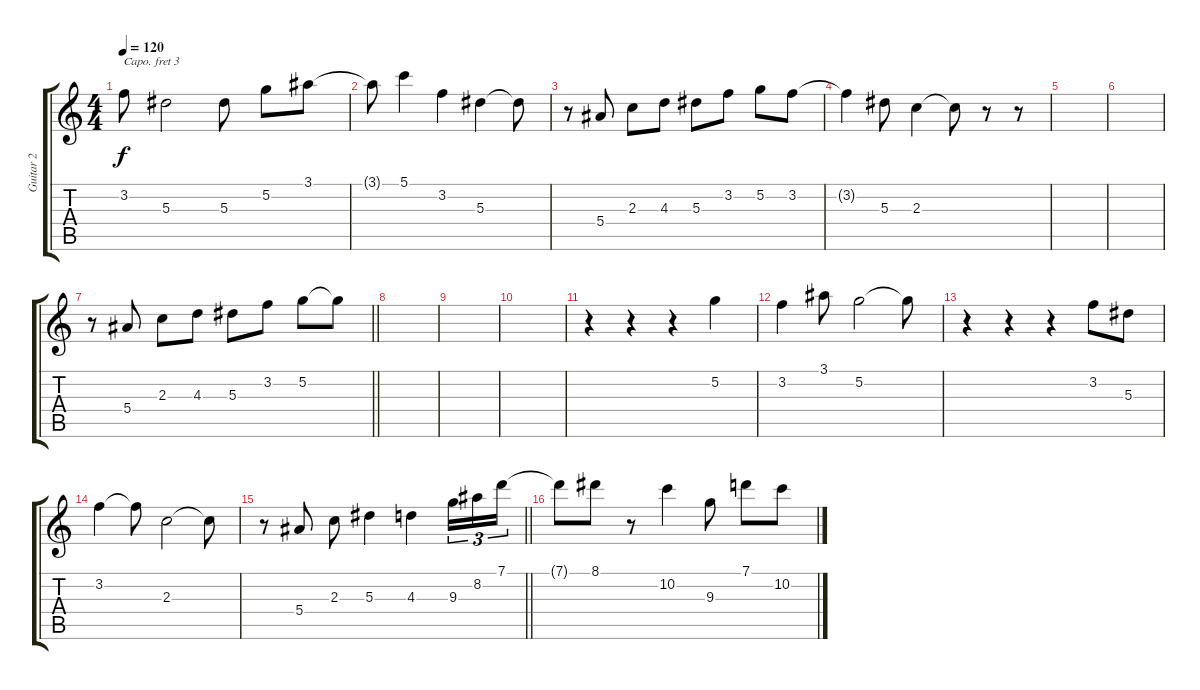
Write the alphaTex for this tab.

\track ("Guitar 2" "Guitar 2") {instrument acousticguitarnylon}
\staff {score tabs}
\capo 3
\tuning (E4 B3 G3 D3 A2 E2) {hide}
\ts (4 4)
\tempo 120
\clef g2
\ks aminor
3.2{t}.8{dy f} 5.3.2 5.3.8 5.2.8 3.1.8 |
3.1{t}.8 5.1.4 3.2.4 5.3.4 5.3{t}.8 |
r.8 5.4.8 2.3.8 4.3.8 5.3.8 3.2.8 5.2.8 3.2.8 |
3.2{t}.4 5.3.8 2.3.4 2.3{t}.8 r.8 r.8 |
|
|
\barLineRight lightlight
r.8 5.4.8 2.3.8 4.3.8 5.3.8 3.2.8 5.2.8 5.2{t}.8 |
\section ("" "")
|
|
|
r.4 r.4 r.4 5.2.4 |
3.2.4 3.1.8 5.2.2 5.2{t}.8 |
r.4 r.4 r.4 3.2.8 5.3.8 |
3.2.4 3.2{t}.8 2.3.2 2.3{t}.8 |
\barLineRight lightlight
r.8 5.4.8 2.3.8 5.3.4 4.3.4 9.3.16{tu (3 2)} 8.2.16{tu (3 2)} 7.1.16{tu (3 2)} |
\section ("" "")
7.1{t}.8 8.1.8 r.8 10.2.4 9.3.8 7.1.8 10.2.8
